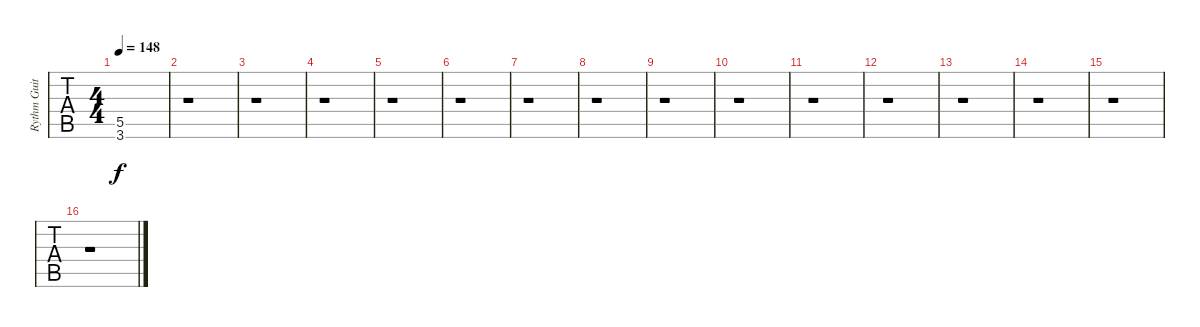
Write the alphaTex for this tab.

\track ("Rythm Guitar" "Rythm Guit") {instrument overdrivenguitar}
\staff {tabs}
\tuning (E4 B3 G3 D3 A2 E2) {hide}
\ts (4 4)
\tempo 148
\clef g2
\ks c
(5.5 3.6).1{dy f} |
r.1 |
r.1 |
r.1 |
r.1 |
r.1 |
r.1 |
r.1 |
r.1 |
r.1 |
r.1 |
r.1 |
r.1 |
r.1 |
r.1 |
r.1
